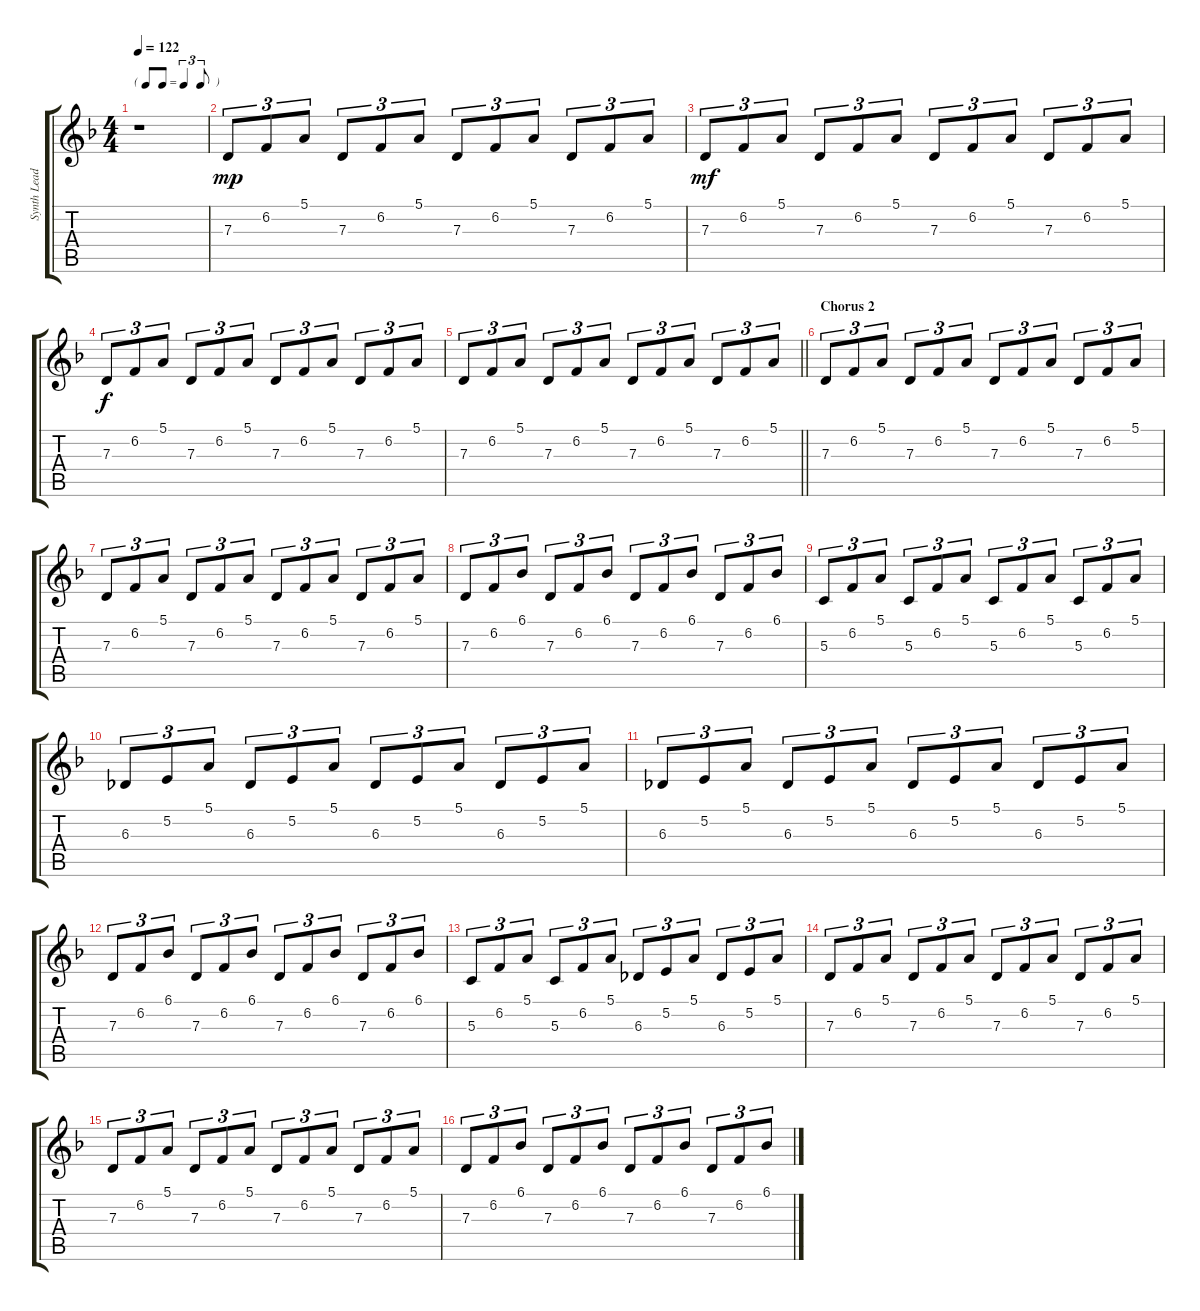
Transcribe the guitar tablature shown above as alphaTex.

\track ("Synth Lead" "Synth Lead") {instrument lead2sawtooth}
\staff {score tabs}
\tuning (E4 B3 G3 D3 A2 E2) {hide}
\ts (4 4)
\tf triplet8th
\tempo 122
\clef g2
\ks dminor
r.1{dy mp} |
7.3.8{tu (3 2)} 6.2.8{tu (3 2)} 5.1.8{tu (3 2)} 7.3.8{tu (3 2)} 6.2.8{tu (3 2)} 5.1.8{tu (3 2)} 7.3.8{tu (3 2)} 6.2.8{tu (3 2)} 5.1.8{tu (3 2)} 7.3.8{tu (3 2)} 6.2.8{tu (3 2)} 5.1.8{tu (3 2)} |
7.3.8{tu (3 2) dy mf} 6.2.8{tu (3 2)} 5.1.8{tu (3 2)} 7.3.8{tu (3 2)} 6.2.8{tu (3 2)} 5.1.8{tu (3 2)} 7.3.8{tu (3 2)} 6.2.8{tu (3 2)} 5.1.8{tu (3 2)} 7.3.8{tu (3 2)} 6.2.8{tu (3 2)} 5.1.8{tu (3 2)} |
7.3.8{tu (3 2) dy f} 6.2.8{tu (3 2)} 5.1.8{tu (3 2)} 7.3.8{tu (3 2)} 6.2.8{tu (3 2)} 5.1.8{tu (3 2)} 7.3.8{tu (3 2)} 6.2.8{tu (3 2)} 5.1.8{tu (3 2)} 7.3.8{tu (3 2)} 6.2.8{tu (3 2)} 5.1.8{tu (3 2)} |
\barLineRight lightlight
7.3.8{tu (3 2)} 6.2.8{tu (3 2)} 5.1.8{tu (3 2)} 7.3.8{tu (3 2)} 6.2.8{tu (3 2)} 5.1.8{tu (3 2)} 7.3.8{tu (3 2)} 6.2.8{tu (3 2)} 5.1.8{tu (3 2)} 7.3.8{tu (3 2)} 6.2.8{tu (3 2)} 5.1.8{tu (3 2)} |
\section ("" "Chorus 2")
7.3.8{tu (3 2)} 6.2.8{tu (3 2)} 5.1.8{tu (3 2)} 7.3.8{tu (3 2)} 6.2.8{tu (3 2)} 5.1.8{tu (3 2)} 7.3.8{tu (3 2)} 6.2.8{tu (3 2)} 5.1.8{tu (3 2)} 7.3.8{tu (3 2)} 6.2.8{tu (3 2)} 5.1.8{tu (3 2)} |
7.3.8{tu (3 2)} 6.2.8{tu (3 2)} 5.1.8{tu (3 2)} 7.3.8{tu (3 2)} 6.2.8{tu (3 2)} 5.1.8{tu (3 2)} 7.3.8{tu (3 2)} 6.2.8{tu (3 2)} 5.1.8{tu (3 2)} 7.3.8{tu (3 2)} 6.2.8{tu (3 2)} 5.1.8{tu (3 2)} |
7.3.8{tu (3 2)} 6.2.8{tu (3 2)} 6.1.8{tu (3 2)} 7.3.8{tu (3 2)} 6.2.8{tu (3 2)} 6.1.8{tu (3 2)} 7.3.8{tu (3 2)} 6.2.8{tu (3 2)} 6.1.8{tu (3 2)} 7.3.8{tu (3 2)} 6.2.8{tu (3 2)} 6.1.8{tu (3 2)} |
5.3.8{tu (3 2)} 6.2.8{tu (3 2)} 5.1.8{tu (3 2)} 5.3.8{tu (3 2)} 6.2.8{tu (3 2)} 5.1.8{tu (3 2)} 5.3.8{tu (3 2)} 6.2.8{tu (3 2)} 5.1.8{tu (3 2)} 5.3.8{tu (3 2)} 6.2.8{tu (3 2)} 5.1.8{tu (3 2)} |
6.3.8{tu (3 2)} 5.2.8{tu (3 2)} 5.1.8{tu (3 2)} 6.3.8{tu (3 2)} 5.2.8{tu (3 2)} 5.1.8{tu (3 2)} 6.3.8{tu (3 2)} 5.2.8{tu (3 2)} 5.1.8{tu (3 2)} 6.3.8{tu (3 2)} 5.2.8{tu (3 2)} 5.1.8{tu (3 2)} |
6.3.8{tu (3 2)} 5.2.8{tu (3 2)} 5.1.8{tu (3 2)} 6.3.8{tu (3 2)} 5.2.8{tu (3 2)} 5.1.8{tu (3 2)} 6.3.8{tu (3 2)} 5.2.8{tu (3 2)} 5.1.8{tu (3 2)} 6.3.8{tu (3 2)} 5.2.8{tu (3 2)} 5.1.8{tu (3 2)} |
7.3.8{tu (3 2)} 6.2.8{tu (3 2)} 6.1.8{tu (3 2)} 7.3.8{tu (3 2)} 6.2.8{tu (3 2)} 6.1.8{tu (3 2)} 7.3.8{tu (3 2)} 6.2.8{tu (3 2)} 6.1.8{tu (3 2)} 7.3.8{tu (3 2)} 6.2.8{tu (3 2)} 6.1.8{tu (3 2)} |
5.3.8{tu (3 2)} 6.2.8{tu (3 2)} 5.1.8{tu (3 2)} 5.3.8{tu (3 2)} 6.2.8{tu (3 2)} 5.1.8{tu (3 2)} 6.3.8{tu (3 2)} 5.2.8{tu (3 2)} 5.1.8{tu (3 2)} 6.3.8{tu (3 2)} 5.2.8{tu (3 2)} 5.1.8{tu (3 2)} |
7.3.8{tu (3 2)} 6.2.8{tu (3 2)} 5.1.8{tu (3 2)} 7.3.8{tu (3 2)} 6.2.8{tu (3 2)} 5.1.8{tu (3 2)} 7.3.8{tu (3 2)} 6.2.8{tu (3 2)} 5.1.8{tu (3 2)} 7.3.8{tu (3 2)} 6.2.8{tu (3 2)} 5.1.8{tu (3 2)} |
7.3.8{tu (3 2)} 6.2.8{tu (3 2)} 5.1.8{tu (3 2)} 7.3.8{tu (3 2)} 6.2.8{tu (3 2)} 5.1.8{tu (3 2)} 7.3.8{tu (3 2)} 6.2.8{tu (3 2)} 5.1.8{tu (3 2)} 7.3.8{tu (3 2)} 6.2.8{tu (3 2)} 5.1.8{tu (3 2)} |
7.3.8{tu (3 2)} 6.2.8{tu (3 2)} 6.1.8{tu (3 2)} 7.3.8{tu (3 2)} 6.2.8{tu (3 2)} 6.1.8{tu (3 2)} 7.3.8{tu (3 2)} 6.2.8{tu (3 2)} 6.1.8{tu (3 2)} 7.3.8{tu (3 2)} 6.2.8{tu (3 2)} 6.1.8{tu (3 2)}
